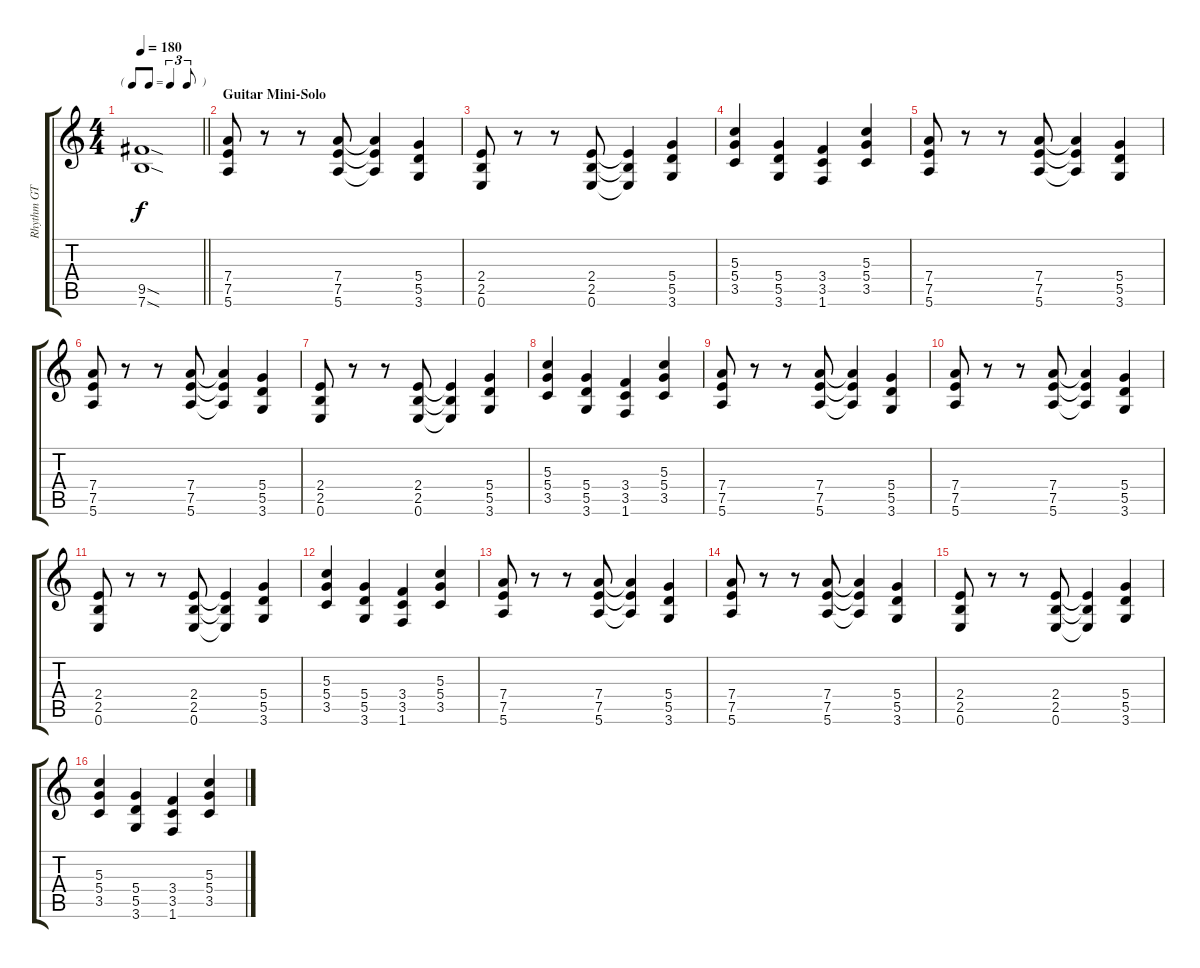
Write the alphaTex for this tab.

\track ("Rhythm GT" "Rhythm GT") {instrument overdrivenguitar}
\staff {score tabs}
\tuning (E4 B3 G3 D3 A2 E2) {hide}
\ts (4 4)
\tf triplet8th
\tempo 180
\clef g2
\barLineRight lightlight
\ks c
(9.5{sod} 7.6{sod}).1{dy f} |
\section ("" "Guitar Mini-Solo")
(7.4 7.5 5.6).8 r.8 r.8 (7.4 7.5 5.6).8 (7.4{t} 7.5{t} 5.6{t}).4 (5.4 5.5 3.6).4 |
(2.4 2.5 0.6).8 r.8 r.8 (2.4 2.5 0.6).8 (2.4{t} 2.5{t} 0.6{t}).4 (5.4 5.5 3.6).4 |
(5.3 5.4 3.5).4 (5.4 5.5 3.6).4 (3.4 3.5 1.6).4 (5.3 5.4 3.5).4 |
(7.4 7.5 5.6).8 r.8 r.8 (7.4 7.5 5.6).8 (7.4{t} 7.5{t} 5.6{t}).4 (5.4 5.5 3.6).4 |
(7.4 7.5 5.6).8 r.8 r.8 (7.4 7.5 5.6).8 (7.4{t} 7.5{t} 5.6{t}).4 (5.4 5.5 3.6).4 |
(2.4 2.5 0.6).8 r.8 r.8 (2.4 2.5 0.6).8 (2.4{t} 2.5{t} 0.6{t}).4 (5.4 5.5 3.6).4 |
(5.3 5.4 3.5).4 (5.4 5.5 3.6).4 (3.4 3.5 1.6).4 (5.3 5.4 3.5).4 |
(7.4 7.5 5.6).8 r.8 r.8 (7.4 7.5 5.6).8 (7.4{t} 7.5{t} 5.6{t}).4 (5.4 5.5 3.6).4 |
(7.4 7.5 5.6).8 r.8 r.8 (7.4 7.5 5.6).8 (7.4{t} 7.5{t} 5.6{t}).4 (5.4 5.5 3.6).4 |
(2.4 2.5 0.6).8 r.8 r.8 (2.4 2.5 0.6).8 (2.4{t} 2.5{t} 0.6{t}).4 (5.4 5.5 3.6).4 |
(5.3 5.4 3.5).4 (5.4 5.5 3.6).4 (3.4 3.5 1.6).4 (5.3 5.4 3.5).4 |
(7.4 7.5 5.6).8 r.8 r.8 (7.4 7.5 5.6).8 (7.4{t} 7.5{t} 5.6{t}).4 (5.4 5.5 3.6).4 |
(7.4 7.5 5.6).8 r.8 r.8 (7.4 7.5 5.6).8 (7.4{t} 7.5{t} 5.6{t}).4 (5.4 5.5 3.6).4 |
(2.4 2.5 0.6).8 r.8 r.8 (2.4 2.5 0.6).8 (2.4{t} 2.5{t} 0.6{t}).4 (5.4 5.5 3.6).4 |
(5.3 5.4 3.5).4 (5.4 5.5 3.6).4 (3.4 3.5 1.6).4 (5.3 5.4 3.5).4
